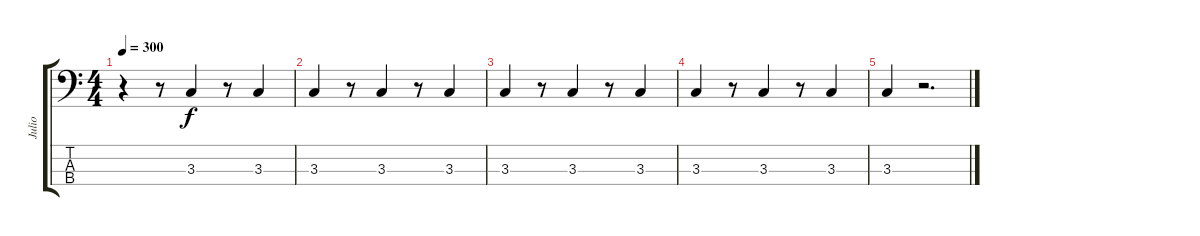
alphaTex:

\track ("Julio" "Julio") {instrument electricbassfinger}
\staff {score tabs}
\tuning (G2 D2 A1 E1) {hide}
\ts (4 4)
\tempo 300
\clef f4
\ks c
r.4{dy f} r.8 3.3.4 r.8 3.3.4 |
3.3.4 r.8 3.3.4 r.8 3.3.4 |
3.3.4 r.8 3.3.4 r.8 3.3.4 |
3.3.4 r.8 3.3.4 r.8 3.3.4 |
3.3.4 r.2{d}
